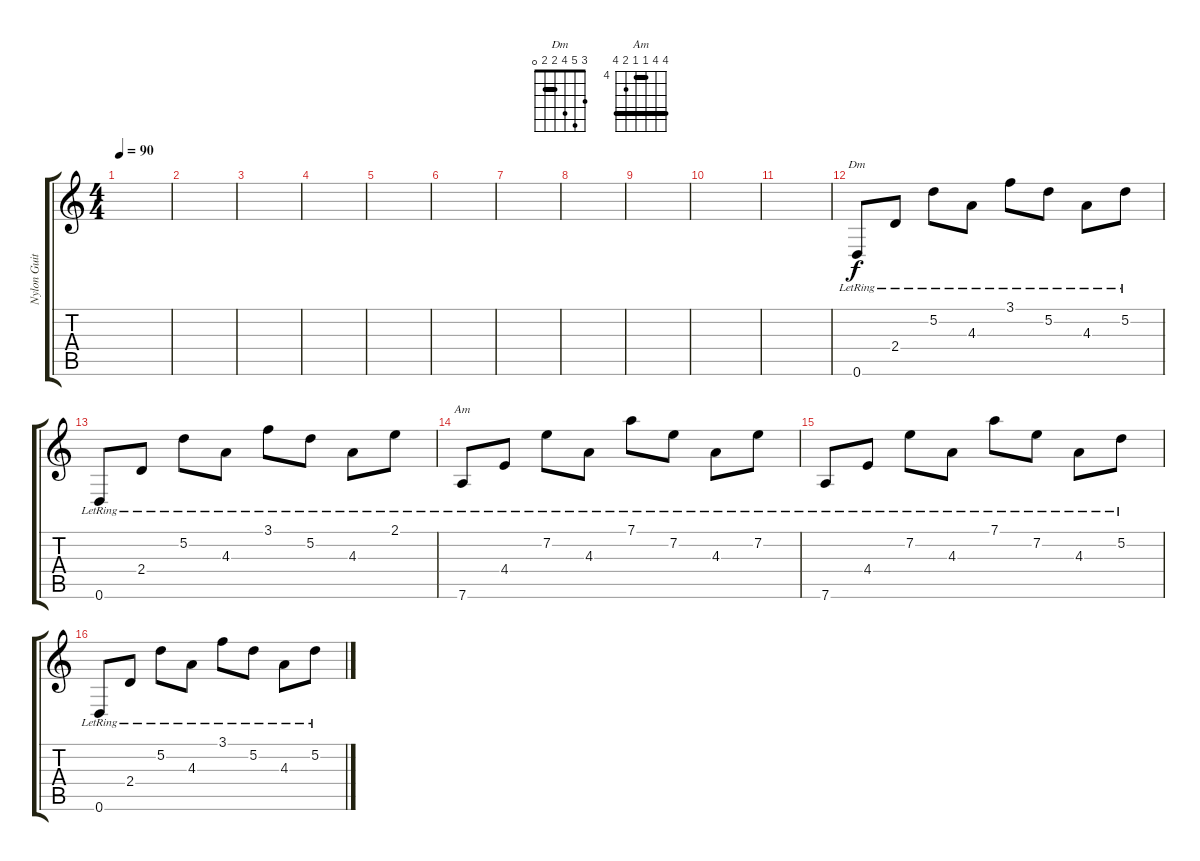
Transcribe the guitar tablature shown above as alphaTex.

\track ("Nylon Guitar 1" "Nylon Guit") {instrument acousticguitarnylon}
\staff {score tabs}
\tuning (D4 A3 F3 C3 G2 D2) {hide}
\chord ("Dm" 3 5 4 2 2 0) {barre 2}
\chord ("Am" 7 7 4 4 5 7) {firstfret 4 barre (4 7)}
\ts (4 4)
\tempo 90
\clef g2
\ks c
|
|
|
|
|
|
|
|
|
|
|
0.6{lr}.8{ch "Dm"} 2.4{lr}.8 5.2{lr}.8 4.3{lr}.8 3.1{lr}.8 5.2{lr}.8 4.3{lr}.8 5.2{lr}.8 |
0.6{lr}.8 2.4{lr}.8 5.2{lr}.8 4.3{lr}.8 3.1{lr}.8 5.2{lr}.8 4.3{lr}.8 2.1{lr}.8 |
7.6{lr}.8{ch "Am"} 4.4{lr}.8 7.2{lr}.8 4.3{lr}.8 7.1{lr}.8 7.2{lr}.8 4.3{lr}.8 7.2{lr}.8 |
7.6{lr}.8 4.4{lr}.8 7.2{lr}.8 4.3{lr}.8 7.1{lr}.8 7.2{lr}.8 4.3{lr}.8 5.2{lr}.8 |
0.6{lr}.8 2.4{lr}.8 5.2{lr}.8 4.3{lr}.8 3.1{lr}.8 5.2{lr}.8 4.3{lr}.8 5.2{lr}.8
